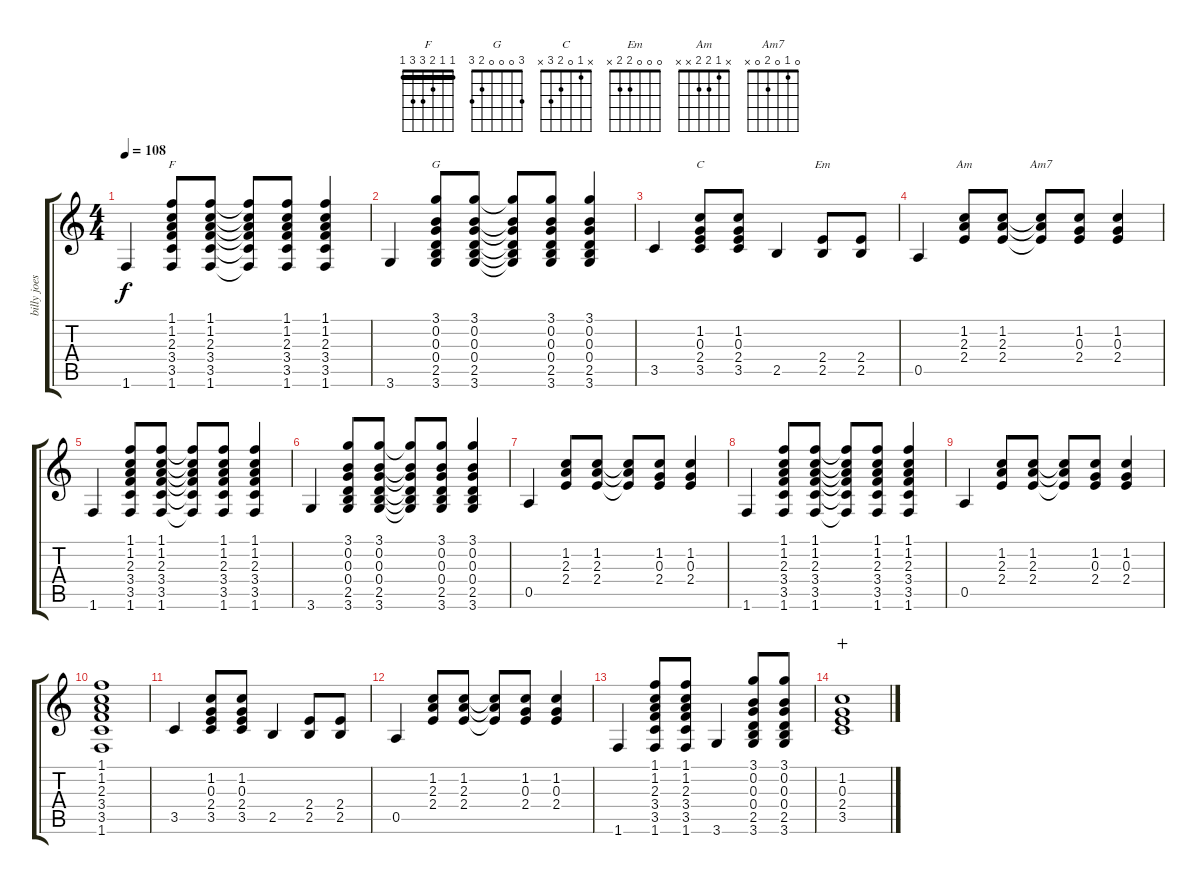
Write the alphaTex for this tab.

\track ("billy joes guitare" "billy joes") {instrument acousticguitarsteel}
\staff {score tabs}
\tuning (E4 B3 G3 D3 A2 E2) {hide}
\chord ("F" 1 1 2 3 3 1) {barre 1}
\chord ("G" 3 0 0 0 2 3)
\chord ("C" x 1 0 2 3 x)
\chord ("Em" 0 0 0 2 2 x)
\chord ("Am" x 1 2 2 x x)
\chord ("Am7" 0 1 0 2 0 x)
\ts (4 4)
\tempo 108
\clef g2
\ks c
1.6.4{dy f} (1.1 1.2 2.3 3.4 3.5 1.6).8{ch "F"} (1.1 1.2 2.3 3.4 3.5 1.6).8 (1.1{t} 1.2{t} 2.3{t} 3.4{t} 3.5{t} 1.6{t}).8 (1.1 1.2 2.3 3.4 3.5 1.6).8 (1.1 1.2 2.3 3.4 3.5 1.6).4 |
3.6.4 (3.1 0.2 0.3 0.4 2.5 3.6).8{ch "G"} (3.1 0.2 0.3 0.4 2.5 3.6).8 (3.1{t} 0.2{t} 0.3{t} 0.4{t} 2.5{t} 3.6{t}).8 (3.1 0.2 0.3 0.4 2.5 3.6).8 (3.1 0.2 0.3 0.4 2.5 3.6).4 |
3.5.4 (1.2 0.3 2.4 3.5).8{ch "C"} (1.2 0.3 2.4 3.5).8 2.5.4 (2.4 2.5).8{ch "Em"} (2.4 2.5).8 |
0.5.4 (1.2 2.3 2.4).8{ch "Am"} (1.2 2.3 2.4).8 (1.2{t} 2.3{t} 2.4{t}).8{ch "Am7"} (1.2 0.3 2.4).8 (1.2 0.3 2.4).4 |
1.6.4 (1.1 1.2 2.3 3.4 3.5 1.6).8 (1.1 1.2 2.3 3.4 3.5 1.6).8 (1.1{t} 1.2{t} 2.3{t} 3.4{t} 3.5{t} 1.6{t}).8 (1.1 1.2 2.3 3.4 3.5 1.6).8 (1.1 1.2 2.3 3.4 3.5 1.6).4 |
3.6.4 (3.1 0.2 0.3 0.4 2.5 3.6).8 (3.1 0.2 0.3 0.4 2.5 3.6).8 (3.1{t} 0.2{t} 0.3{t} 0.4{t} 2.5{t} 3.6{t}).8 (3.1 0.2 0.3 0.4 2.5 3.6).8 (3.1 0.2 0.3 0.4 2.5 3.6).4 |
0.5.4 (1.2 2.3 2.4).8 (1.2 2.3 2.4).8 (1.2{t} 2.3{t} 2.4{t}).8 (1.2 0.3 2.4).8 (1.2 0.3 2.4).4 |
1.6.4 (1.1 1.2 2.3 3.4 3.5 1.6).8 (1.1 1.2 2.3 3.4 3.5 1.6).8 (1.1{t} 1.2{t} 2.3{t} 3.4{t} 3.5{t} 1.6{t}).8 (1.1 1.2 2.3 3.4 3.5 1.6).8 (1.1 1.2 2.3 3.4 3.5 1.6).4 |
0.5.4 (1.2 2.3 2.4).8 (1.2 2.3 2.4).8 (1.2{t} 2.3{t} 2.4{t}).8 (1.2 0.3 2.4).8 (1.2 0.3 2.4).4 |
(1.1 1.2 2.3 3.4 3.5 1.6).1 |
3.5.4 (1.2 0.3 2.4 3.5).8 (1.2 0.3 2.4 3.5).8 2.5.4 (2.4 2.5).8 (2.4 2.5).8 |
0.5.4 (1.2 2.3 2.4).8 (1.2 2.3 2.4).8 (1.2{t} 2.3{t} 2.4{t}).8 (1.2 0.3 2.4).8 (1.2 0.3 2.4).4 |
1.6.4 (1.1 1.2 2.3 3.4 3.5 1.6).8 (1.1 1.2 2.3 3.4 3.5 1.6).8 3.6.4 (3.1 0.2 0.3 0.4 2.5 3.6).8 (3.1 0.2 0.3 0.4 2.5 3.6).8 |
(1.2 0.3 2.4 3.5).1{wahc}
